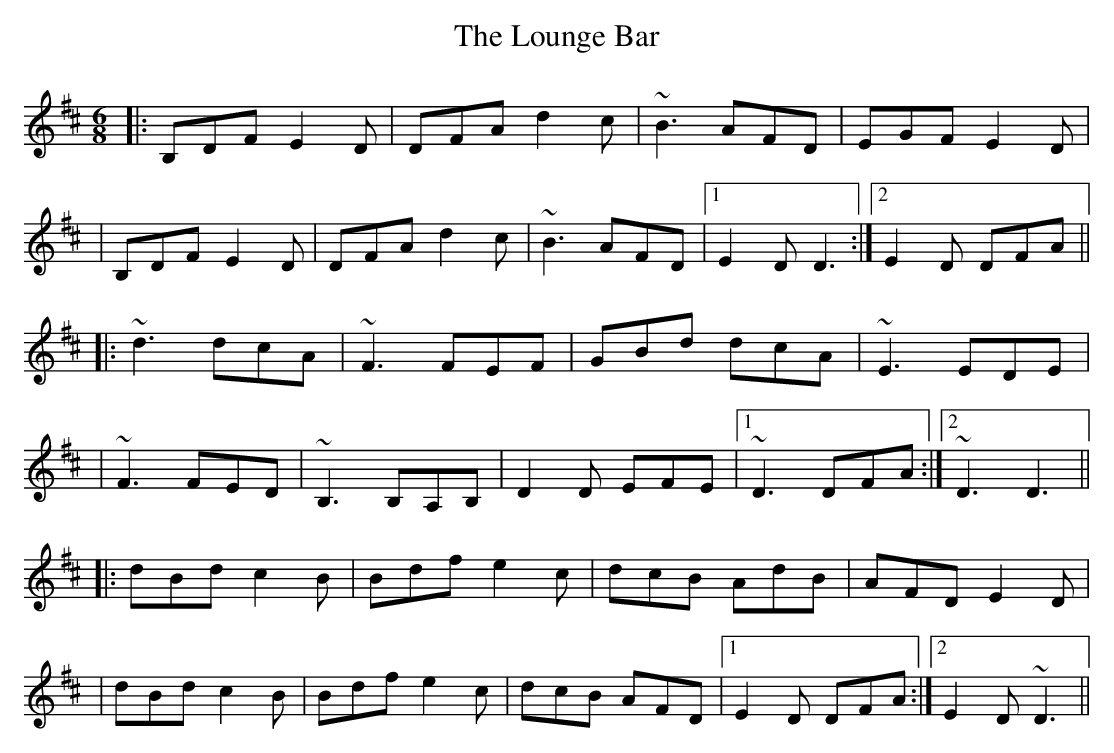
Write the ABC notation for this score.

X:1
T: The Lounge Bar
M: 6/8
L: 1/8
K: Dmaj
|: B,DF E2D | DFA d2c | ~B3 AFD | EGF E2D |
| B,DF E2D | DFA d2c | ~B3 AFD |1 E2D D3 :|2 E2D DFA ||
|: ~d3 dcA | ~F3 FEF | GBd dcA | ~E3 EDE |
| ~F3 FED | ~B,3 B,A,B, | D2D EFE |1 ~D3 DFA :|2 ~D3 D3 ||
|: dBd c2B | Bdf e2c |dcB AdB |AFD E2D |
| dBd c2B | Bdf e2c |dcB AFD |1 E2D DFA :|2 E2D ~D3 ||
